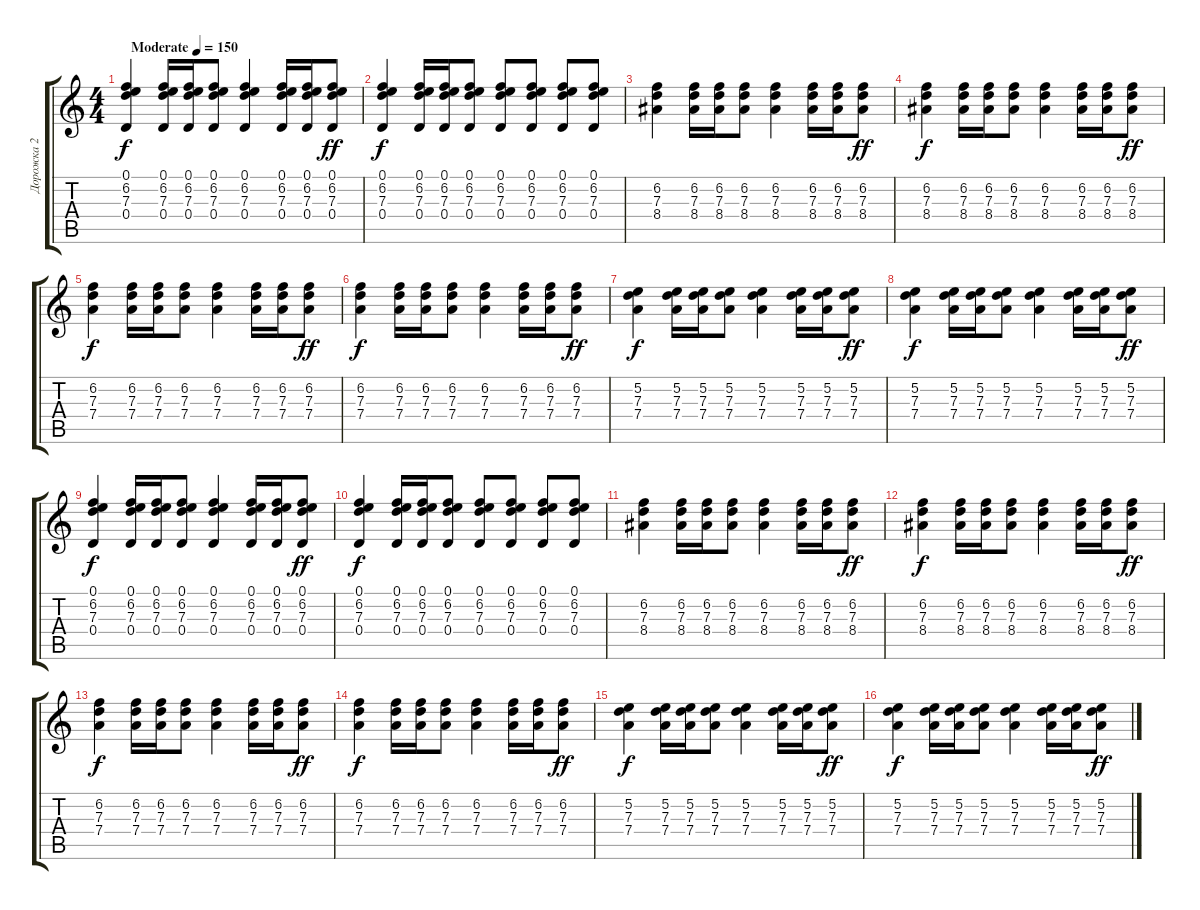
\track ("Дорожка 2" "Дорожка 2") {instrument acousticguitarsteel}
\staff {score tabs}
\tuning (E4 B3 G3 D3 A2 D2) {hide}
\ts (4 4)
\tempo (150 "Moderate")
\clef g2
\ks c
(0.1 6.2 7.3 0.4).4{dy f instrument acousticguitarsteel} (0.1 6.2 7.3 0.4).16 (0.1 6.2 7.3 0.4).16 (0.1 6.2 7.3 0.4).8 (0.1 6.2 7.3 0.4).4 (0.1 6.2 7.3 0.4).16 (0.1 6.2 7.3 0.4).16 (0.1 6.2 7.3 0.4).8{dy ff} |
(0.1 6.2 7.3 0.4).4{dy f} (0.1 6.2 7.3 0.4).16 (0.1 6.2 7.3 0.4).16 (0.1 6.2 7.3 0.4).8 (0.1 6.2 7.3 0.4).8 (0.1 6.2 7.3 0.4).8 (0.1 6.2 7.3 0.4).8 (0.1 6.2 7.3 0.4).8 |
(6.2 7.3 8.4).4 (6.2 7.3 8.4).16 (6.2 7.3 8.4).16 (6.2 7.3 8.4).8 (6.2 7.3 8.4).4 (6.2 7.3 8.4).16 (6.2 7.3 8.4).16 (6.2 7.3 8.4).8{dy ff} |
(6.2 7.3 8.4).4{dy f} (6.2 7.3 8.4).16 (6.2 7.3 8.4).16 (6.2 7.3 8.4).8 (6.2 7.3 8.4).4 (6.2 7.3 8.4).16 (6.2 7.3 8.4).16 (6.2 7.3 8.4).8{dy ff} |
(6.2 7.3 7.4).4{dy f} (6.2 7.3 7.4).16 (6.2 7.3 7.4).16 (6.2 7.3 7.4).8 (6.2 7.3 7.4).4 (6.2 7.3 7.4).16 (6.2 7.3 7.4).16 (6.2 7.3 7.4).8{dy ff} |
(6.2 7.3 7.4).4{dy f} (6.2 7.3 7.4).16 (6.2 7.3 7.4).16 (6.2 7.3 7.4).8 (6.2 7.3 7.4).4 (6.2 7.3 7.4).16 (6.2 7.3 7.4).16 (6.2 7.3 7.4).8{dy ff} |
(5.2 7.3 7.4).4{dy f} (5.2 7.3 7.4).16 (5.2 7.3 7.4).16 (5.2 7.3 7.4).8 (5.2 7.3 7.4).4 (5.2 7.3 7.4).16 (5.2 7.3 7.4).16 (5.2 7.3 7.4).8{dy ff} |
(5.2 7.3 7.4).4{dy f} (5.2 7.3 7.4).16 (5.2 7.3 7.4).16 (5.2 7.3 7.4).8 (5.2 7.3 7.4).4 (5.2 7.3 7.4).16 (5.2 7.3 7.4).16 (5.2 7.3 7.4).8{dy ff} |
(0.1 6.2 7.3 0.4).4{dy f} (0.1 6.2 7.3 0.4).16 (0.1 6.2 7.3 0.4).16 (0.1 6.2 7.3 0.4).8 (0.1 6.2 7.3 0.4).4 (0.1 6.2 7.3 0.4).16 (0.1 6.2 7.3 0.4).16 (0.1 6.2 7.3 0.4).8{dy ff} |
(0.1 6.2 7.3 0.4).4{dy f} (0.1 6.2 7.3 0.4).16 (0.1 6.2 7.3 0.4).16 (0.1 6.2 7.3 0.4).8 (0.1 6.2 7.3 0.4).8 (0.1 6.2 7.3 0.4).8 (0.1 6.2 7.3 0.4).8 (0.1 6.2 7.3 0.4).8 |
(6.2 7.3 8.4).4 (6.2 7.3 8.4).16 (6.2 7.3 8.4).16 (6.2 7.3 8.4).8 (6.2 7.3 8.4).4 (6.2 7.3 8.4).16 (6.2 7.3 8.4).16 (6.2 7.3 8.4).8{dy ff} |
(6.2 7.3 8.4).4{dy f} (6.2 7.3 8.4).16 (6.2 7.3 8.4).16 (6.2 7.3 8.4).8 (6.2 7.3 8.4).4 (6.2 7.3 8.4).16 (6.2 7.3 8.4).16 (6.2 7.3 8.4).8{dy ff} |
(6.2 7.3 7.4).4{dy f} (6.2 7.3 7.4).16 (6.2 7.3 7.4).16 (6.2 7.3 7.4).8 (6.2 7.3 7.4).4 (6.2 7.3 7.4).16 (6.2 7.3 7.4).16 (6.2 7.3 7.4).8{dy ff} |
(6.2 7.3 7.4).4{dy f} (6.2 7.3 7.4).16 (6.2 7.3 7.4).16 (6.2 7.3 7.4).8 (6.2 7.3 7.4).4 (6.2 7.3 7.4).16 (6.2 7.3 7.4).16 (6.2 7.3 7.4).8{dy ff} |
(5.2 7.3 7.4).4{dy f} (5.2 7.3 7.4).16 (5.2 7.3 7.4).16 (5.2 7.3 7.4).8 (5.2 7.3 7.4).4 (5.2 7.3 7.4).16 (5.2 7.3 7.4).16 (5.2 7.3 7.4).8{dy ff} |
(5.2 7.3 7.4).4{dy f} (5.2 7.3 7.4).16 (5.2 7.3 7.4).16 (5.2 7.3 7.4).8 (5.2 7.3 7.4).4 (5.2 7.3 7.4).16 (5.2 7.3 7.4).16 (5.2 7.3 7.4).8{dy ff}
